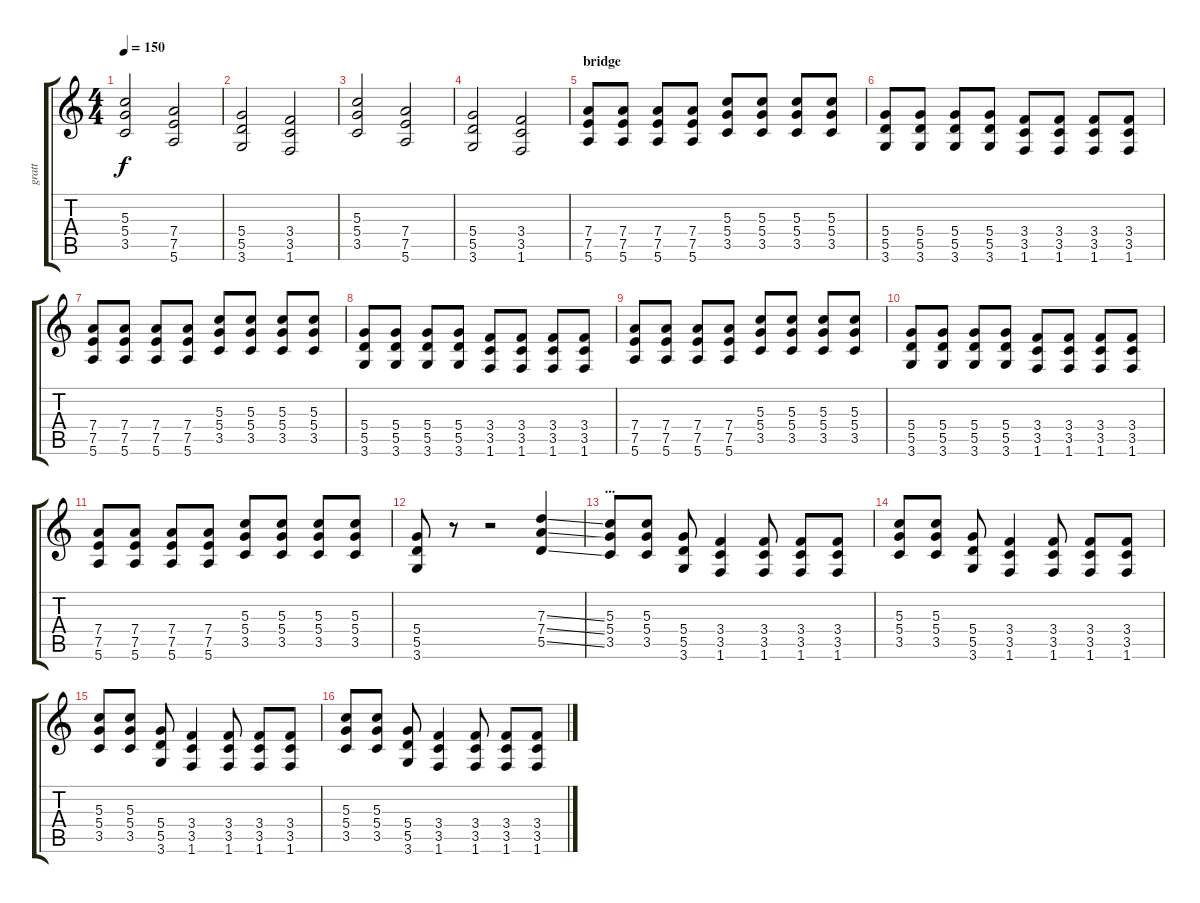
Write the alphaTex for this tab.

\track ("gratt" "gratt") {instrument distortionguitar}
\staff {score tabs}
\tuning (E4 B3 G3 D3 A2 E2) {hide}
\ts (4 4)
\tempo 150
\clef g2
\ks c
(5.3 5.4 3.5).2{dy f} (7.4 7.5 5.6).2 |
(5.4 5.5 3.6).2 (3.4 3.5 1.6).2 |
(5.3 5.4 3.5).2 (7.4 7.5 5.6).2 |
(5.4 5.5 3.6).2 (3.4 3.5 1.6).2 |
\section ("" "bridge")
(7.4 7.5 5.6).8 (7.4 7.5 5.6).8 (7.4 7.5 5.6).8 (7.4 7.5 5.6).8 (5.3 5.4 3.5).8 (5.3 5.4 3.5).8 (5.3 5.4 3.5).8 (5.3 5.4 3.5).8 |
(5.4 5.5 3.6).8 (5.4 5.5 3.6).8 (5.4 5.5 3.6).8 (5.4 5.5 3.6).8 (3.4 3.5 1.6).8 (3.4 3.5 1.6).8 (3.4 3.5 1.6).8 (3.4 3.5 1.6).8 |
(7.4 7.5 5.6).8 (7.4 7.5 5.6).8 (7.4 7.5 5.6).8 (7.4 7.5 5.6).8 (5.3 5.4 3.5).8 (5.3 5.4 3.5).8 (5.3 5.4 3.5).8 (5.3 5.4 3.5).8 |
(5.4 5.5 3.6).8 (5.4 5.5 3.6).8 (5.4 5.5 3.6).8 (5.4 5.5 3.6).8 (3.4 3.5 1.6).8 (3.4 3.5 1.6).8 (3.4 3.5 1.6).8 (3.4 3.5 1.6).8 |
(7.4 7.5 5.6).8 (7.4 7.5 5.6).8 (7.4 7.5 5.6).8 (7.4 7.5 5.6).8 (5.3 5.4 3.5).8 (5.3 5.4 3.5).8 (5.3 5.4 3.5).8 (5.3 5.4 3.5).8 |
(5.4 5.5 3.6).8 (5.4 5.5 3.6).8 (5.4 5.5 3.6).8 (5.4 5.5 3.6).8 (3.4 3.5 1.6).8 (3.4 3.5 1.6).8 (3.4 3.5 1.6).8 (3.4 3.5 1.6).8 |
(7.4 7.5 5.6).8 (7.4 7.5 5.6).8 (7.4 7.5 5.6).8 (7.4 7.5 5.6).8 (5.3 5.4 3.5).8 (5.3 5.4 3.5).8 (5.3 5.4 3.5).8 (5.3 5.4 3.5).8 |
(5.4 5.5 3.6).8 r.8 r.2 (7.3{ss} 7.4{ss} 5.5{ss}).4 |
\section ("" "...")
(5.3 5.4 3.5).8 (5.3 5.4 3.5).8 (5.4 5.5 3.6).8 (3.4 3.5 1.6).4 (3.4 3.5 1.6).8 (3.4 3.5 1.6).8 (3.4 3.5 1.6).8 |
(5.3 5.4 3.5).8 (5.3 5.4 3.5).8 (5.4 5.5 3.6).8 (3.4 3.5 1.6).4 (3.4 3.5 1.6).8 (3.4 3.5 1.6).8 (3.4 3.5 1.6).8 |
(5.3 5.4 3.5).8 (5.3 5.4 3.5).8 (5.4 5.5 3.6).8 (3.4 3.5 1.6).4 (3.4 3.5 1.6).8 (3.4 3.5 1.6).8 (3.4 3.5 1.6).8 |
(5.3 5.4 3.5).8 (5.3 5.4 3.5).8 (5.4 5.5 3.6).8 (3.4 3.5 1.6).4 (3.4 3.5 1.6).8 (3.4 3.5 1.6).8 (3.4 3.5 1.6).8
